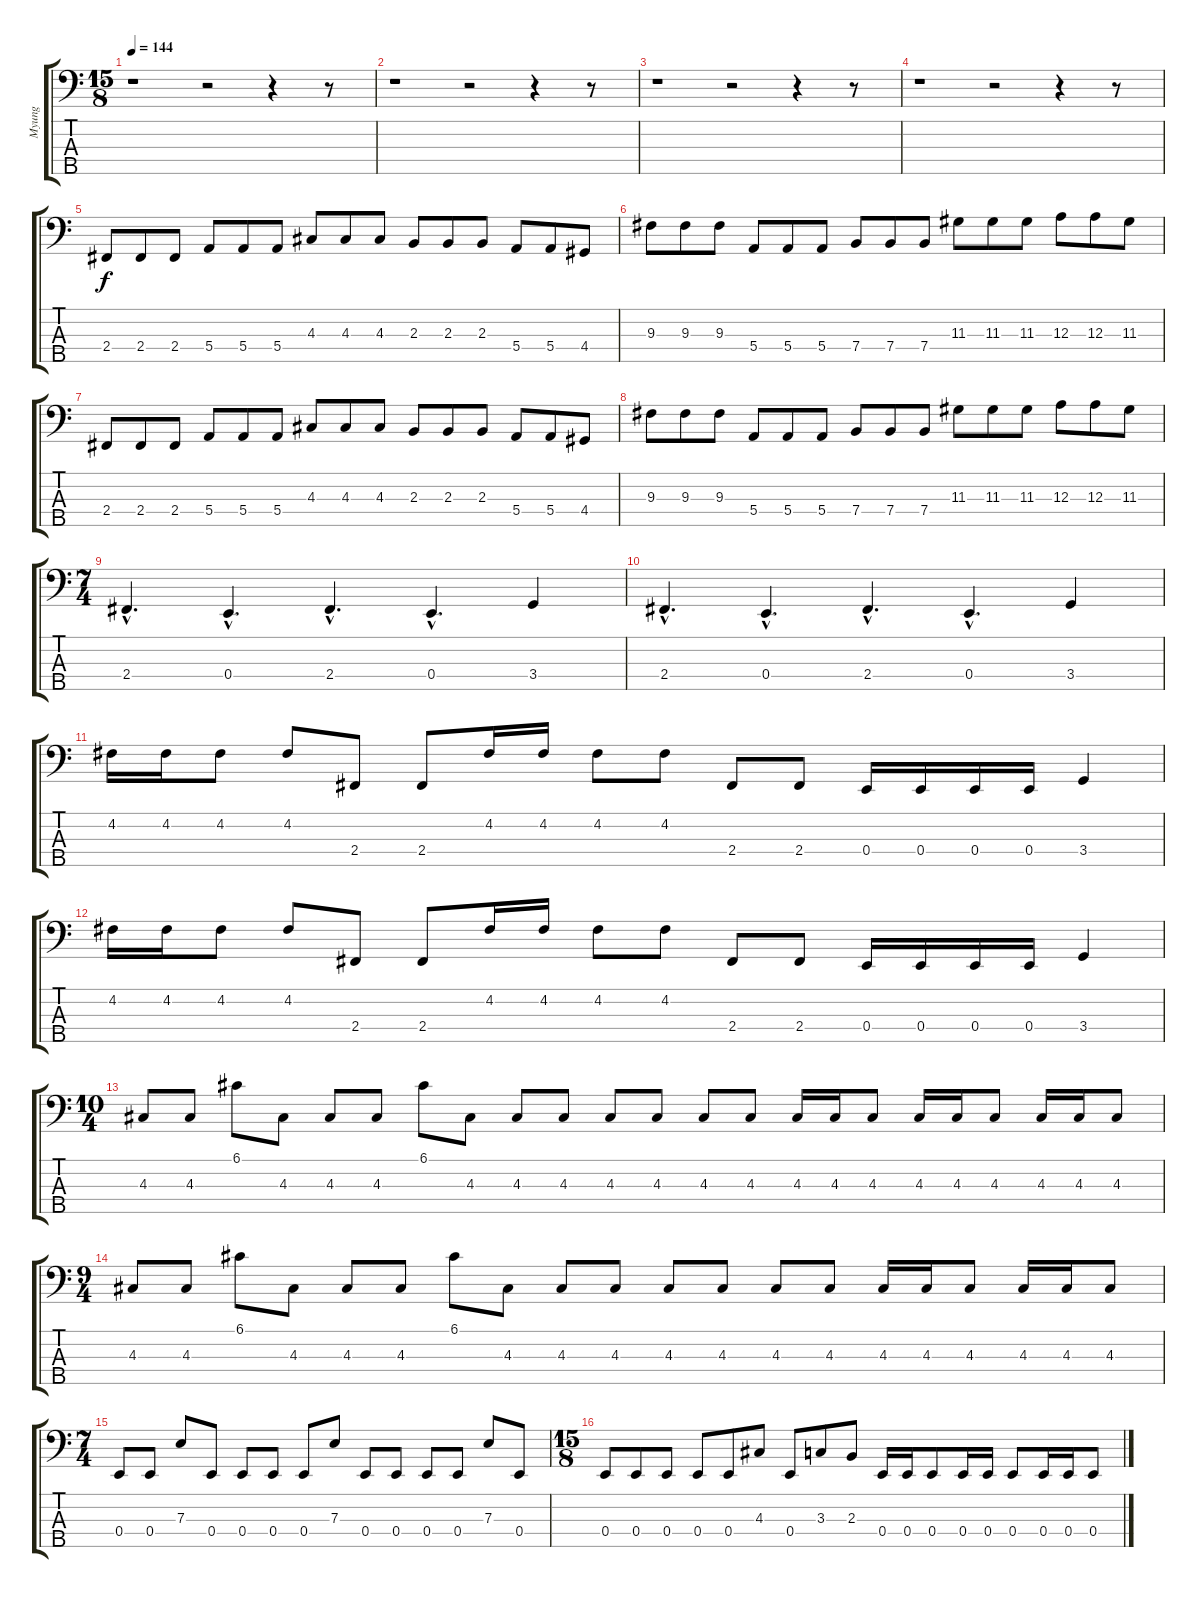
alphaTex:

\track ("Myung" "Myung") {instrument electricbassfinger}
\staff {score tabs}
\tuning (G2 D2 A1 E1 B0) {hide}
\ts (15 8)
\tempo 144
\clef f4
\ks c
r.1{dy f instrument electricbassfinger} r.2 r.4 r.8 |
r.1 r.2 r.4 r.8 |
r.1 r.2 r.4 r.8 |
r.1 r.2 r.4 r.8 |
2.4.8 2.4.8 2.4.8 5.4.8 5.4.8 5.4.8 4.3.8 4.3.8 4.3.8 2.3.8 2.3.8 2.3.8 5.4.8 5.4.8 4.4.8 |
9.3.8 9.3.8 9.3.8 5.4.8 5.4.8 5.4.8 7.4.8 7.4.8 7.4.8 11.3.8 11.3.8 11.3.8 12.3.8 12.3.8 11.3.8 |
2.4.8 2.4.8 2.4.8 5.4.8 5.4.8 5.4.8 4.3.8 4.3.8 4.3.8 2.3.8 2.3.8 2.3.8 5.4.8 5.4.8 4.4.8 |
9.3.8 9.3.8 9.3.8 5.4.8 5.4.8 5.4.8 7.4.8 7.4.8 7.4.8 11.3.8 11.3.8 11.3.8 12.3.8 12.3.8 11.3.8 |
\ts (7 4)
2.4{hac}.4{d} 0.4{hac}.4{d} 2.4{hac}.4{d} 0.4{hac}.4{d} 3.4.4 |
2.4{hac}.4{d} 0.4{hac}.4{d} 2.4{hac}.4{d} 0.4{hac}.4{d} 3.4.4 |
4.2.16 4.2.16 4.2.8 4.2.8 2.4.8 2.4.8 4.2.16 4.2.16 4.2.8 4.2.8 2.4.8 2.4.8 0.4.16 0.4.16 0.4.16 0.4.16 3.4.4 |
4.2.16 4.2.16 4.2.8 4.2.8 2.4.8 2.4.8 4.2.16 4.2.16 4.2.8 4.2.8 2.4.8 2.4.8 0.4.16 0.4.16 0.4.16 0.4.16 3.4.4 |
\ts (10 4)
4.3.8 4.3.8 6.1.8 4.3.8 4.3.8 4.3.8 6.1.8 4.3.8 4.3.8 4.3.8 4.3.8 4.3.8 4.3.8 4.3.8 4.3.16 4.3.16 4.3.8 4.3.16 4.3.16 4.3.8 4.3.16 4.3.16 4.3.8 |
\ts (9 4)
4.3.8 4.3.8 6.1.8 4.3.8 4.3.8 4.3.8 6.1.8 4.3.8 4.3.8 4.3.8 4.3.8 4.3.8 4.3.8 4.3.8 4.3.16 4.3.16 4.3.8 4.3.16 4.3.16 4.3.8 |
\ts (7 4)
0.4.8 0.4.8 7.3.8 0.4.8 0.4.8 0.4.8 0.4.8 7.3.8 0.4.8 0.4.8 0.4.8 0.4.8 7.3.8 0.4.8 |
\ts (15 8)
0.4.8 0.4.8 0.4.8 0.4.8 0.4.8 4.3.8 0.4.8 3.3.8 2.3.8 0.4.16 0.4.16 0.4.8 0.4.16 0.4.16 0.4.8 0.4.16 0.4.16 0.4.8
